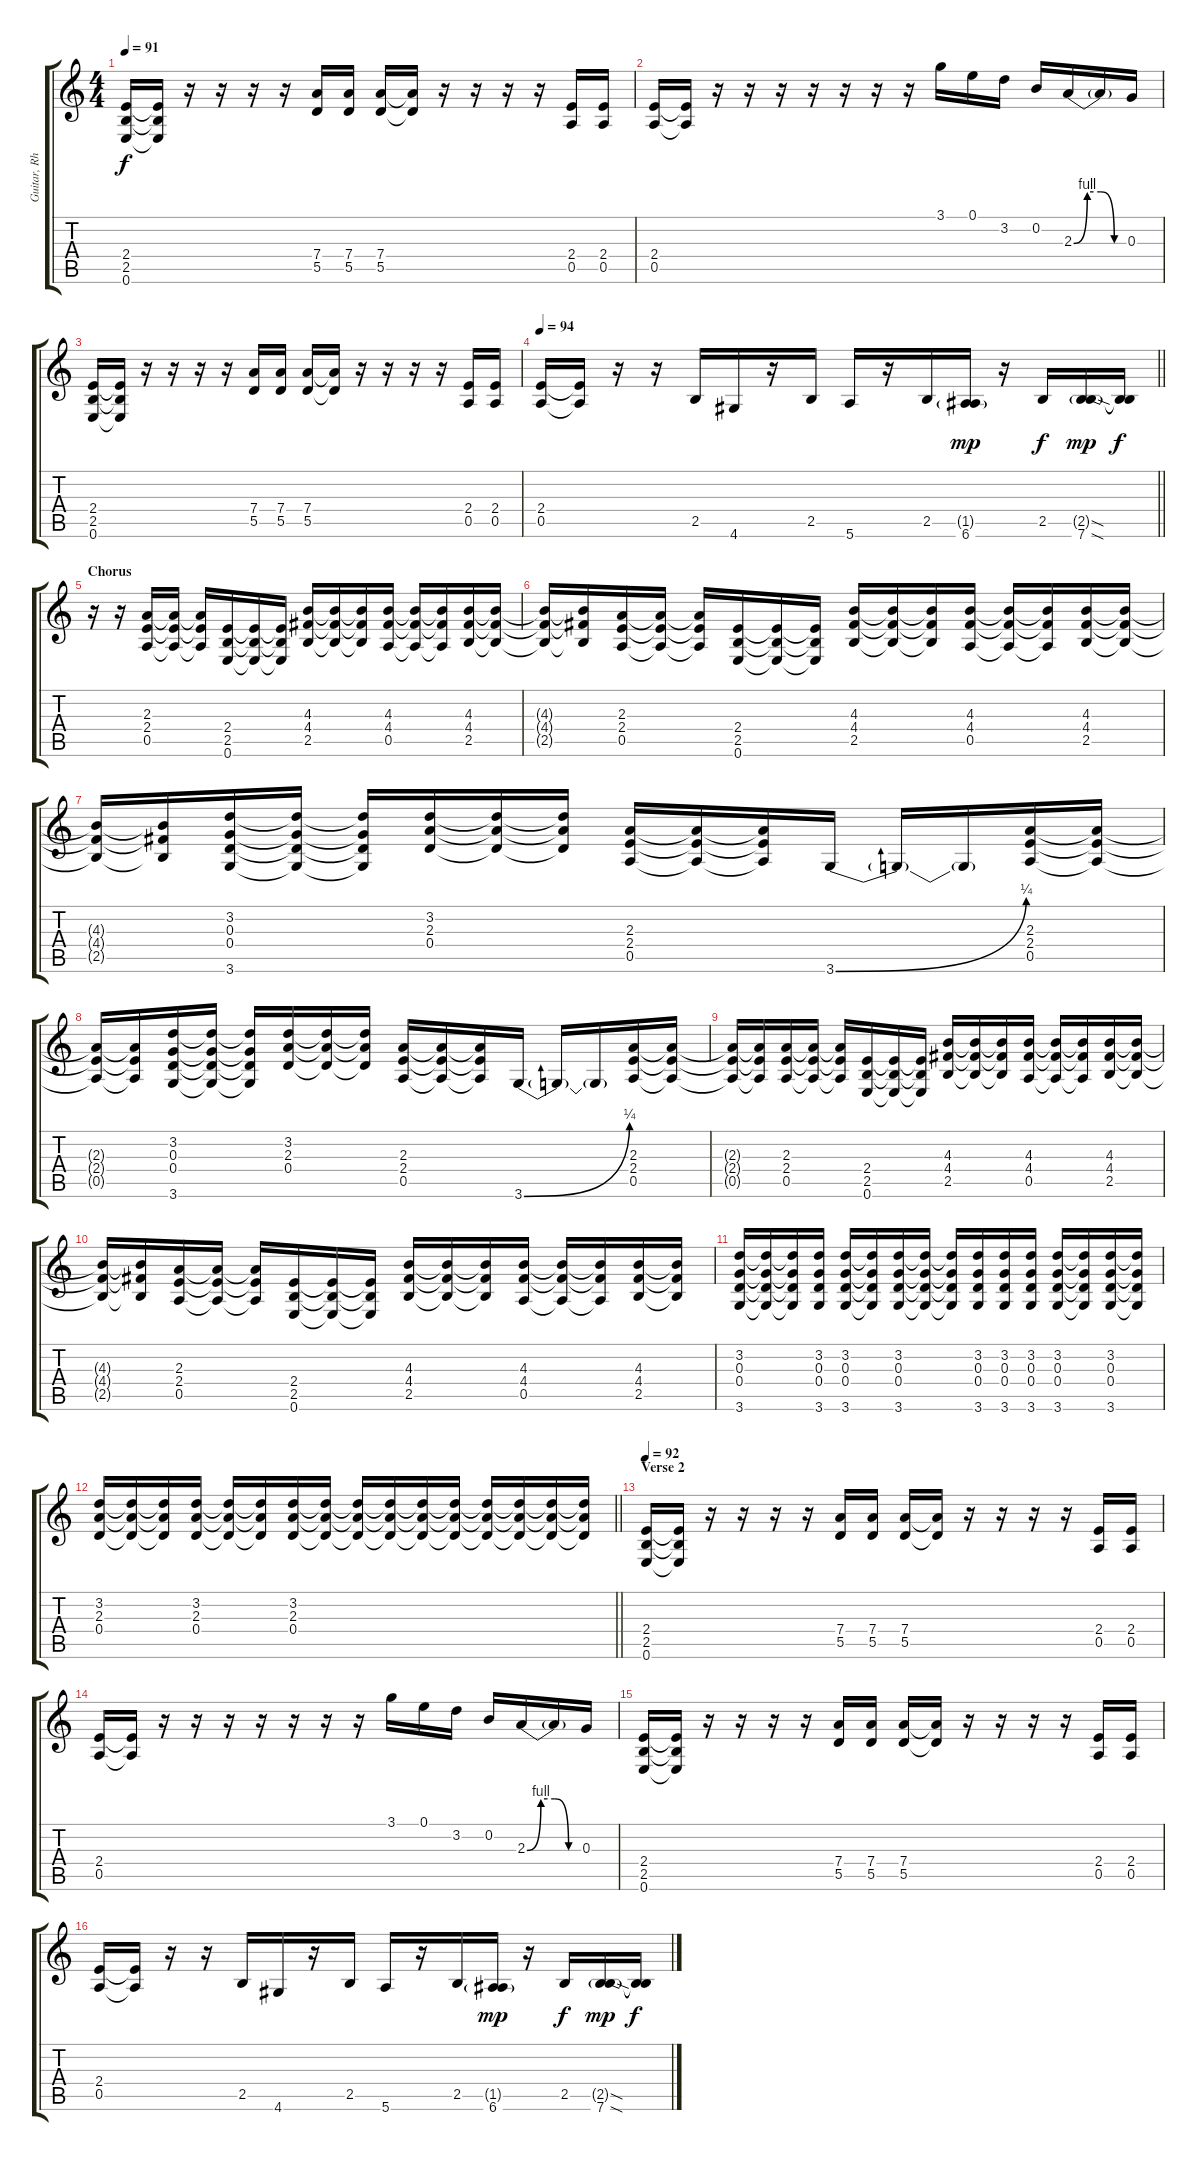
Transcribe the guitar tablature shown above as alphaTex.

\track ("Guitar, Rhythm" "Guitar, Rh") {instrument distortionguitar}
\staff {score tabs}
\tuning (E4 B3 G3 D3 A2 E2) {hide}
\ts (4 4)
\tempo 91
\clef g2
\ks c
(2.4 2.5 0.6).16{dy f} (2.4{t} 2.5{t} 0.6{t}).16 r.16 r.16 r.16 r.16 (7.4 5.5).16 (7.4 5.5).16 (7.4 5.5).16 (7.4{t} 5.5{t}).16 r.16 r.16 r.16 r.16 (2.4 0.5).16 (2.4 0.5).16 |
(2.4 0.5).16 (2.4{t} 0.5{t}).16 r.16 r.16 r.16 r.16 r.16 r.16 r.16 3.1.16 0.1.16 3.2.16 0.2.16 2.3{be (custom 0 0 15 4 30 4 45 0 60 0)}.16 2.3{t}.16 0.3.16 |
(2.4 2.5 0.6).16 (2.4{t} 2.5{t} 0.6{t}).16 r.16 r.16 r.16 r.16 (7.4 5.5).16 (7.4 5.5).16 (7.4 5.5).16 (7.4{t} 5.5{t}).16 r.16 r.16 r.16 r.16 (2.4 0.5).16 (2.4 0.5).16 |
\tempo 94
\barLineRight lightlight
(2.4 0.5).16 (2.4{t} 0.5{t}).16 r.16 r.16 2.5.16 4.6.16 r.16 2.5.16 5.6.16 r.16 2.5.16 (1.5{g} 6.6).16{dy mp} r.16 2.5.16{dy f} (2.5{sod g} 7.6{sod}).16{dy mp} (2.5{t} 7.6{t}).16{dy f} |
\section ("" "Chorus")
r.16 r.16 (2.3 2.4 0.5).16 (2.3{t} 2.4{t} 0.5{t}).16 (2.3{t} 2.4{t} 0.5{t}).16 (2.4 2.5 0.6).16 (2.4{t} 2.5{t} 0.6{t}).16 (2.4{t} 2.5{t} 0.6{t}).16 (4.3 4.4 2.5).16 (4.3{t} 4.4{t} 2.5{t}).16 (4.3{t} 4.4{t} 2.5{t}).16 (4.3 4.4 0.5).16 (4.3{t} 4.4{t} 0.5{t}).16 (4.3{t} 4.4{t} 0.5{t}).16 (4.3 4.4 2.5).16 (4.3{t} 4.4{t} 2.5{t}).16 |
(4.3{t} 4.4{t} 2.5{t}).16 (4.3{t} 4.4{t} 2.5{t}).16 (2.3 2.4 0.5).16 (2.3{t} 2.4{t} 0.5{t}).16 (2.3{t} 2.4{t} 0.5{t}).16 (2.4 2.5 0.6).16 (2.4{t} 2.5{t} 0.6{t}).16 (2.4{t} 2.5{t} 0.6{t}).16 (4.3 4.4 2.5).16 (4.3{t} 4.4{t} 2.5{t}).16 (4.3{t} 4.4{t} 2.5{t}).16 (4.3 4.4 0.5).16 (4.3{t} 4.4{t} 0.5{t}).16 (4.3{t} 4.4{t} 0.5{t}).16 (4.3 4.4 2.5).16 (4.3{t} 4.4{t} 2.5{t}).16 |
(4.3{t} 4.4{t} 2.5{t}).16 (4.3{t} 4.4{t} 2.5{t}).16 (3.2 0.3 0.4 3.6).16 (3.2{t} 0.3{t} 0.4{t} 3.6{t}).16 (3.2{t} 0.3{t} 0.4{t} 3.6{t}).16 (3.2 2.3 0.4).16 (3.2{t} 2.3{t} 0.4{t}).16 (3.2{t} 2.3{t} 0.4{t}).16 (2.3 2.4 0.5).16 (2.3{t} 2.4{t} 0.5{t}).16 (2.3{t} 2.4{t} 0.5{t}).16 3.6{be (bend 0 0 60 1)}.16 3.6{t}.16 3.6{t}.16 (2.3 2.4 0.5).16 (2.3{t} 2.4{t} 0.5{t}).16 |
(2.3{t} 2.4{t} 0.5{t}).16 (2.3{t} 2.4{t} 0.5{t}).16 (3.2 0.3 0.4 3.6).16 (3.2{t} 0.3{t} 0.4{t} 3.6{t}).16 (3.2{t} 0.3{t} 0.4{t} 3.6{t}).16 (3.2 2.3 0.4).16 (3.2{t} 2.3{t} 0.4{t}).16 (3.2{t} 2.3{t} 0.4{t}).16 (2.3 2.4 0.5).16 (2.3{t} 2.4{t} 0.5{t}).16 (2.3{t} 2.4{t} 0.5{t}).16 3.6{be (bend 0 0 60 1)}.16 3.6{t}.16 3.6{t}.16 (2.3 2.4 0.5).16 (2.3{t} 2.4{t} 0.5{t}).16 |
(2.3{t} 2.4{t} 0.5{t}).16 (2.3{t} 2.4{t} 0.5{t}).16 (2.3 2.4 0.5).16 (2.3{t} 2.4{t} 0.5{t}).16 (2.3{t} 2.4{t} 0.5{t}).16 (2.4 2.5 0.6).16 (2.4{t} 2.5{t} 0.6{t}).16 (2.4{t} 2.5{t} 0.6{t}).16 (4.3 4.4 2.5).16 (4.3{t} 4.4{t} 2.5{t}).16 (4.3{t} 4.4{t} 2.5{t}).16 (4.3 4.4 0.5).16 (4.3{t} 4.4{t} 0.5{t}).16 (4.3{t} 4.4{t} 0.5{t}).16 (4.3 4.4 2.5).16 (4.3{t} 4.4{t} 2.5{t}).16 |
(4.3{t} 4.4{t} 2.5{t}).16 (4.3{t} 4.4{t} 2.5{t}).16 (2.3 2.4 0.5).16 (2.3{t} 2.4{t} 0.5{t}).16 (2.3{t} 2.4{t} 0.5{t}).16 (2.4 2.5 0.6).16 (2.4{t} 2.5{t} 0.6{t}).16 (2.4{t} 2.5{t} 0.6{t}).16 (4.3 4.4 2.5).16 (4.3{t} 4.4{t} 2.5{t}).16 (4.3{t} 4.4{t} 2.5{t}).16 (4.3 4.4 0.5).16 (4.3{t} 4.4{t} 0.5{t}).16 (4.3{t} 4.4{t} 0.5{t}).16 (4.3 4.4 2.5).16 (4.3{t} 4.4{t} 2.5{t}).16 |
(3.2 0.3 0.4 3.6).16 (3.2{t} 0.3{t} 0.4{t} 3.6{t}).16 (3.2{t} 0.3{t} 0.4{t} 3.6{t}).16 (3.2 0.3 0.4 3.6).16 (3.2 0.3 0.4 3.6).16 (3.2{t} 0.3{t} 0.4{t} 3.6{t}).16 (3.2 0.3 0.4 3.6).16 (3.2{t} 0.3{t} 0.4{t} 3.6{t}).16 (3.2{t} 0.3{t} 0.4{t} 3.6{t}).16 (3.2 0.3 0.4 3.6).16 (3.2 0.3 0.4 3.6).16 (3.2 0.3 0.4 3.6).16 (3.2 0.3 0.4 3.6).16 (3.2{t} 0.3{t} 0.4{t} 3.6{t}).16 (3.2 0.3 0.4 3.6).16 (3.2{t} 0.3{t} 0.4{t} 3.6{t}).16 |
\barLineRight lightlight
(3.2 2.3 0.4).16 (3.2{t} 2.3{t} 0.4{t}).16 (3.2{t} 2.3{t} 0.4{t}).16 (3.2 2.3 0.4).16 (3.2{t} 2.3{t} 0.4{t}).16 (3.2{t} 2.3{t} 0.4{t}).16 (3.2 2.3 0.4).16 (3.2{t} 2.3{t} 0.4{t}).16 (3.2{t} 2.3{t} 0.4{t}).16 (3.2{t} 2.3{t} 0.4{t}).16 (3.2{t} 2.3{t} 0.4{t}).16 (3.2{t} 2.3{t} 0.4{t}).16 (3.2{t} 2.3{t} 0.4{t}).16 (3.2{t} 2.3{t} 0.4{t}).16 (3.2{t} 2.3{t} 0.4{t}).16 (3.2{t} 2.3{t} 0.4{t}).16 |
\section ("" "Verse 2")
\tempo 92
(2.4 2.5 0.6).16 (2.4{t} 2.5{t} 0.6{t}).16 r.16 r.16 r.16 r.16 (7.4 5.5).16 (7.4 5.5).16 (7.4 5.5).16 (7.4{t} 5.5{t}).16 r.16 r.16 r.16 r.16 (2.4 0.5).16 (2.4 0.5).16 |
(2.4 0.5).16 (2.4{t} 0.5{t}).16 r.16 r.16 r.16 r.16 r.16 r.16 r.16 3.1.16 0.1.16 3.2.16 0.2.16 2.3{be (custom 0 0 15 4 30 4 45 0 60 0)}.16 2.3{t}.16 0.3.16 |
(2.4 2.5 0.6).16 (2.4{t} 2.5{t} 0.6{t}).16 r.16 r.16 r.16 r.16 (7.4 5.5).16 (7.4 5.5).16 (7.4 5.5).16 (7.4{t} 5.5{t}).16 r.16 r.16 r.16 r.16 (2.4 0.5).16 (2.4 0.5).16 |
(2.4 0.5).16 (2.4{t} 0.5{t}).16 r.16 r.16 2.5.16 4.6.16 r.16 2.5.16 5.6.16 r.16 2.5.16 (1.5{g} 6.6).16{dy mp} r.16 2.5.16{dy f} (2.5{sod g} 7.6{sod}).16{dy mp} (2.5{t} 7.6{t}).16{dy f}
